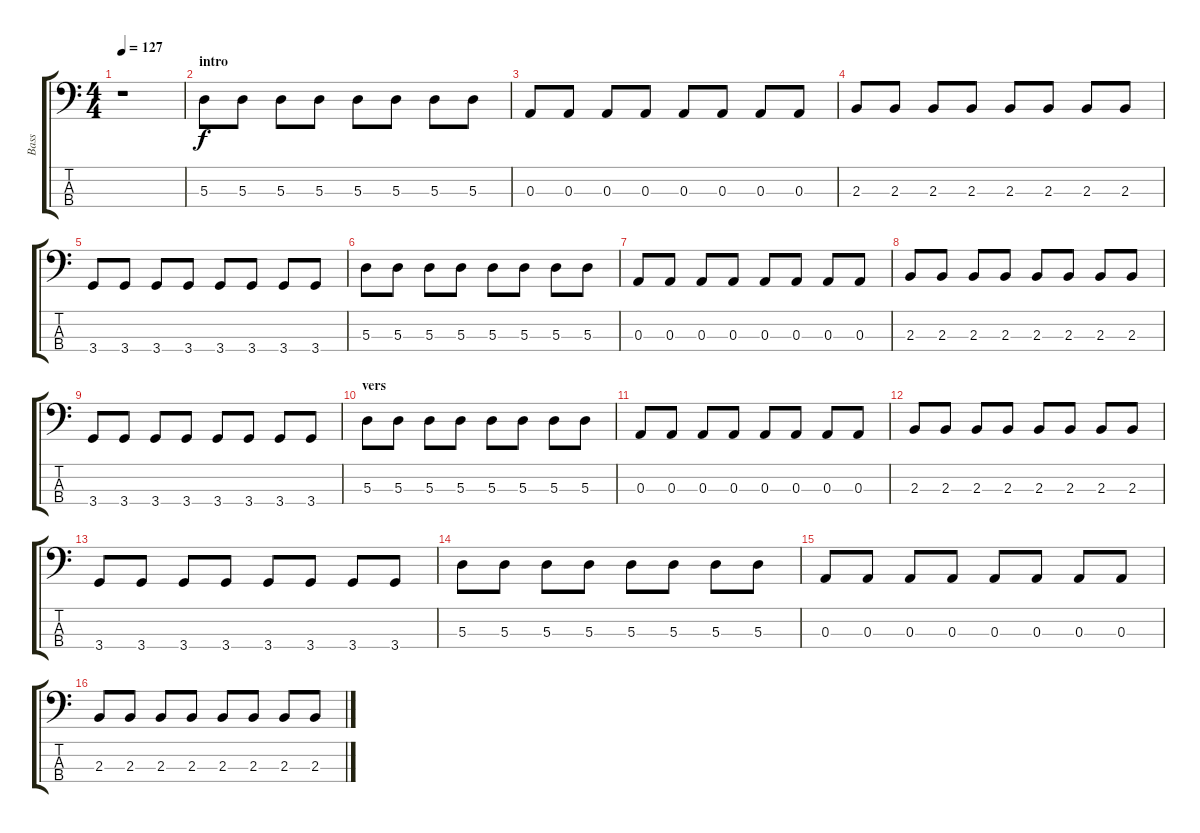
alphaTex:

\track ("Bass" "Bass") {instrument electricbassfinger}
\staff {score tabs}
\tuning (G2 D2 A1 E1) {hide}
\ts (4 4)
\tempo 127
\clef f4
\ks c
r.1{dy f instrument electricbassfinger} |
\section ("" "intro")
5.3.8 5.3.8 5.3.8 5.3.8 5.3.8 5.3.8 5.3.8 5.3.8 |
0.3.8 0.3.8 0.3.8 0.3.8 0.3.8 0.3.8 0.3.8 0.3.8 |
2.3.8 2.3.8 2.3.8 2.3.8 2.3.8 2.3.8 2.3.8 2.3.8 |
3.4.8 3.4.8 3.4.8 3.4.8 3.4.8 3.4.8 3.4.8 3.4.8 |
5.3.8 5.3.8 5.3.8 5.3.8 5.3.8 5.3.8 5.3.8 5.3.8 |
0.3.8 0.3.8 0.3.8 0.3.8 0.3.8 0.3.8 0.3.8 0.3.8 |
2.3.8 2.3.8 2.3.8 2.3.8 2.3.8 2.3.8 2.3.8 2.3.8 |
3.4.8 3.4.8 3.4.8 3.4.8 3.4.8 3.4.8 3.4.8 3.4.8 |
\section ("" "vers")
5.3.8 5.3.8 5.3.8 5.3.8 5.3.8 5.3.8 5.3.8 5.3.8 |
0.3.8 0.3.8 0.3.8 0.3.8 0.3.8 0.3.8 0.3.8 0.3.8 |
2.3.8 2.3.8 2.3.8 2.3.8 2.3.8 2.3.8 2.3.8 2.3.8 |
3.4.8 3.4.8 3.4.8 3.4.8 3.4.8 3.4.8 3.4.8 3.4.8 |
5.3.8 5.3.8 5.3.8 5.3.8 5.3.8 5.3.8 5.3.8 5.3.8 |
0.3.8 0.3.8 0.3.8 0.3.8 0.3.8 0.3.8 0.3.8 0.3.8 |
2.3.8 2.3.8 2.3.8 2.3.8 2.3.8 2.3.8 2.3.8 2.3.8
